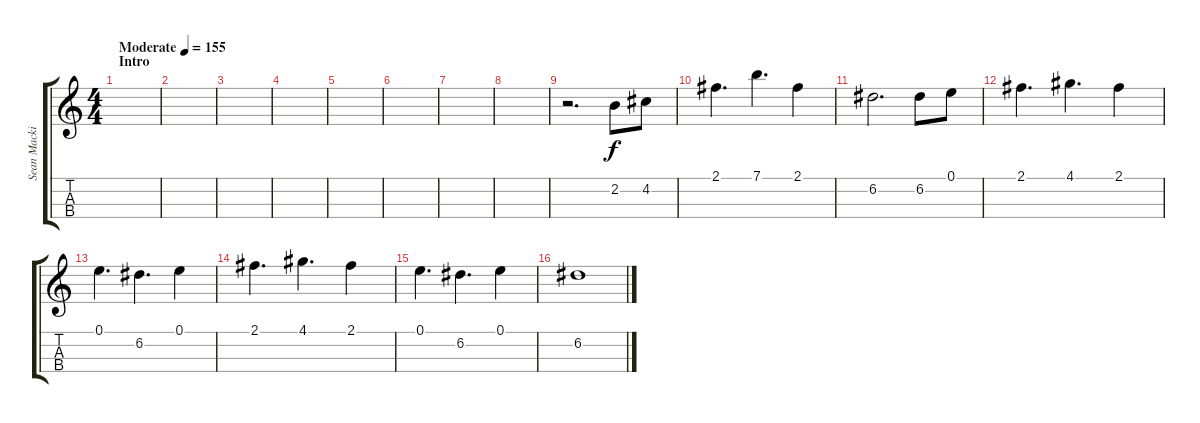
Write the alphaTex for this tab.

\track ("Sean Mackin - Violin" "Sean Macki") {instrument violin}
\staff {score tabs}
\tuning (E5 A4 D4 G3) {hide}
\ts (4 4)
\section ("" "Intro")
\tempo (155 "Moderate")
\clef g2
\ks c
|
|
|
|
|
|
|
|
r.2{d} 2.2.8 4.2.8 |
2.1.4{d} 7.1.4{d} 2.1.4 |
6.2.2{d} 6.2.8 0.1.8 |
2.1.4{d} 4.1.4{d} 2.1.4 |
0.1.4{d} 6.2.4{d} 0.1.4 |
2.1.4{d} 4.1.4{d} 2.1.4 |
0.1.4{d} 6.2.4{d} 0.1.4 |
6.2.1
